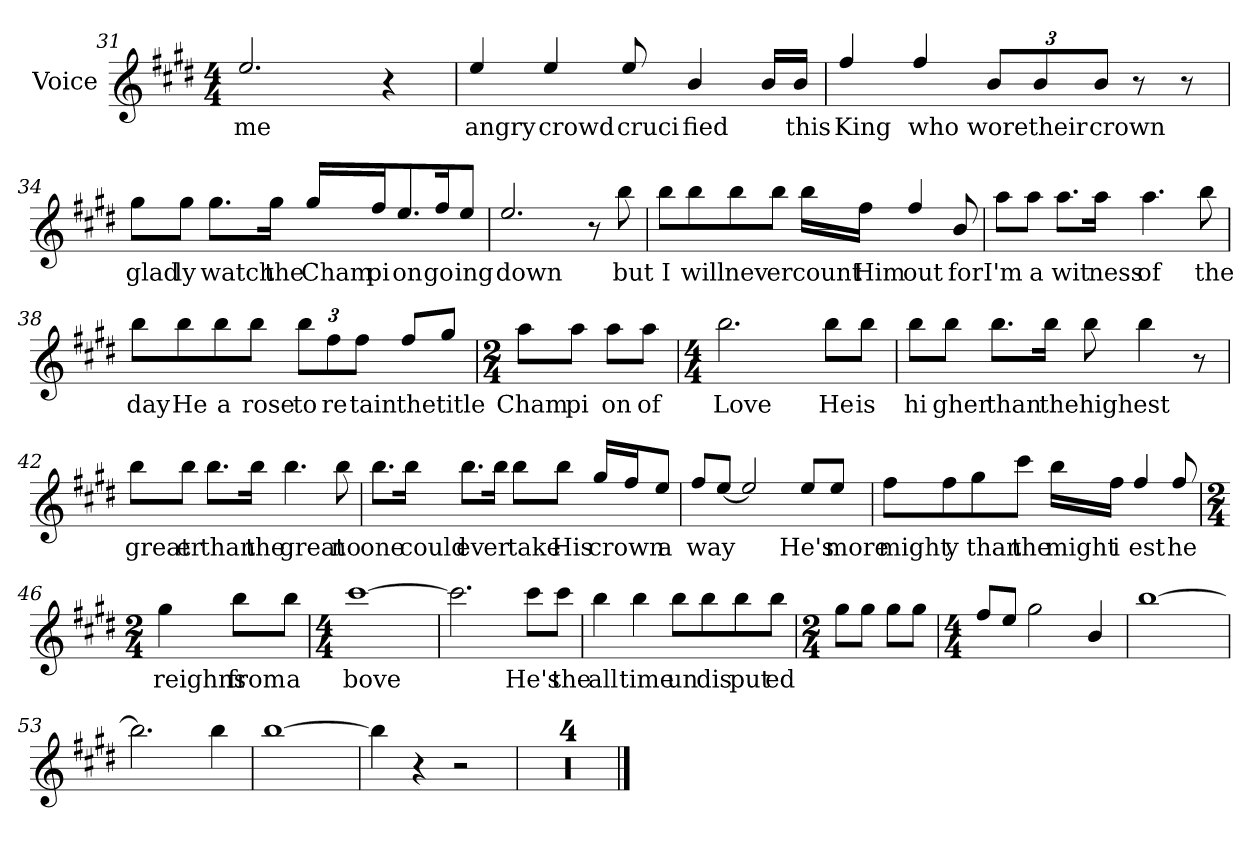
**kern	**text
*part1	*part1
*staff1	*staff1
*I"Voice	*
*clefG2	*
*ITrd5c9	*
*k[f#]	*
*G:	*
*M4/4	*
=31	=31
!	!LO:LY:b
2.g/	me
!	!LO:LY:b
4r	An
=32	=32
!	!LO:LY:b
4g/	angry
!	!LO:LY:b
4g/	crowd
!	!LO:LY:b
8g/	cruci
!	!LO:LY:b
4d/	fied
16d/LL	.
!	!LO:LY:b
16d/JJ	this
=33	=33
!	!LO:LY:b
4a/	King
!	!LO:LY:b
4a/	who
!	!LO:LY:b
12d/L	wore
!	!LO:LY:b
12d/	their
!	!LO:LY:b
12d/J	crown
!	!LO:LY:b
8r	and
!	!LO:LY:b
8r	they
!!LO:PB:g=z
=34	=34
!	!LO:LY:b
8b\L	glad
!	!LO:LY:b
8b\J	ly
!	!LO:LY:b
8.b\L	watch
!	!LO:LY:b
16b\Jk	the
!	!LO:LY:b
16b/LL	Cham
!	!LO:LY:b
16a/J	pi
!	!LO:LY:b
8.g/	on
!	!LO:LY:b
16a/k	go
!	!LO:LY:b
8g/J	ing
=35	=35
!	!LO:LY:b
2.g/	down
8r	.
!	!LO:LY:b
8dd\	but
=36	=36
!	!LO:LY:b
8dd\L	I
!	!LO:LY:b
8dd\	will
!	!LO:LY:b
8dd\	nev
!	!LO:LY:b
8dd\J	er
!	!LO:LY:b
16dd\LL	count
!	!LO:LY:b
16a\JJ	Him
!	!LO:LY:b
4a/	out
!	!LO:LY:b
8d/	for
=37	=37
!	!LO:LY:b
8cc\L	I'm
!	!LO:LY:b
8cc\J	a
!	!LO:LY:b
8.cc\L	wit
!	!LO:LY:b
16cc\Jk	ness
!	!LO:LY:b
4.cc\	of
!	!LO:LY:b
8dd\	the
!!LO:LB:g=z
=38	=38
!	!LO:LY:b
8dd\L	day
!	!LO:LY:b
8dd\	He
!	!LO:LY:b
8dd\	a
!	!LO:LY:b
8dd\J	rose
!	!LO:LY:b
12dd\L	to
!	!LO:LY:b
12a\	re
!	!LO:LY:b
12a\J	tain
!	!LO:LY:b
8a/L	the
!	!LO:LY:b
8b/J	title
=39	=39
*M2/4	*
!	!LO:LY:b
8cc\L	Cham
!	!LO:LY:b
8cc\J	pi
!	!LO:LY:b
8cc\L	on
!	!LO:LY:b
8cc\J	of
=40	=40
*M4/4	*
!	!LO:LY:b
2.dd\	Love
!	!LO:LY:b
8dd\L	He
!	!LO:LY:b
8dd\J	is
=41	=41
!	!LO:LY:b
8dd\L	hi
!	!LO:LY:b
8dd\J	gher
!	!LO:LY:b
8.dd\L	than
!	!LO:LY:b
16dd\Jk	the
!	!LO:LY:b
8dd\	high
!	!LO:LY:b
4dd\	est
8r	.
!!LO:LB:g=z
=42	=42
!	!LO:LY:b
8dd\L	great
!	!LO:LY:b
8dd\J	er
!	!LO:LY:b
8.dd\L	than
!	!LO:LY:b
16dd\Jk	the
!	!LO:LY:b
4.dd\	great
!	!LO:LY:b
8dd\	no
=43	=43
!	!LO:LY:b
8.dd\L	one
!	!LO:LY:b
16dd\Jk	could
!	!LO:LY:b
8.dd\L	ev
!	!LO:LY:b
16dd\Jk	er
!	!LO:LY:b
8dd\L	take
!	!LO:LY:b
8dd\J	His
!	!LO:LY:b
16b/LL	crown
16a/J	.
!	!LO:LY:b
8g/J	a
=44	=44
!	!LO:LY:b
8a/L	way
[8g/J	.
2g/]	.
!	!LO:LY:b
8g/L	He's
!	!LO:LY:b
8g/J	more
=45	=45
!	!LO:LY:b
8a\L	might
!	!LO:LY:b
8a\	y
!	!LO:LY:b
8b\	than
!	!LO:LY:b
8ee\J	the
!	!LO:LY:b
16dd\LL	might
!	!LO:LY:b
16a\JJ	i
!	!LO:LY:b
4a/	est
!	!LO:LY:b
8a/	he
!!LO:LB:g=z
=46	=46
*M2/4	*
!	!LO:LY:b
4b\	reighns
!	!LO:LY:b
8dd\L	from
!	!LO:LY:b
8dd\J	a
=47	=47
*M4/4	*
!	!LO:LY:b
[1ee	bove
=48	=48
2.ee\]	.
!	!LO:LY:b
8ee\L	He's
!	!LO:LY:b
8ee\J	the
=49	=49
!	!LO:LY:b
4dd\	all
!	!LO:LY:b
4dd\	time
!	!LO:LY:b
8dd\L	un
!	!LO:LY:b
8dd\	dis
!	!LO:LY:b
8dd\	put
!	!LO:LY:b
8dd\J	ed
!!LO:LB:g=z
=50	=50
*M2/4	*
8b\L	.
8b\J	.
8b\L	.
8b\J	.
=51	=51
*M4/4	*
8a/L	.
8g/J	.
2b\	.
4d/	.
=52	=52
[1dd	.
=53	=53
2.dd\]	.
4dd\	.
!!LO:LB:g=z
=54	=54
[1dd	.
=55	=55
4dd\]	.
4r	.
2r	.
=56	=56
1r;<	.
=57	=57
1r	.
=58	=58
1r	.
=59	=59
1r	.
==	==
*-	*-
